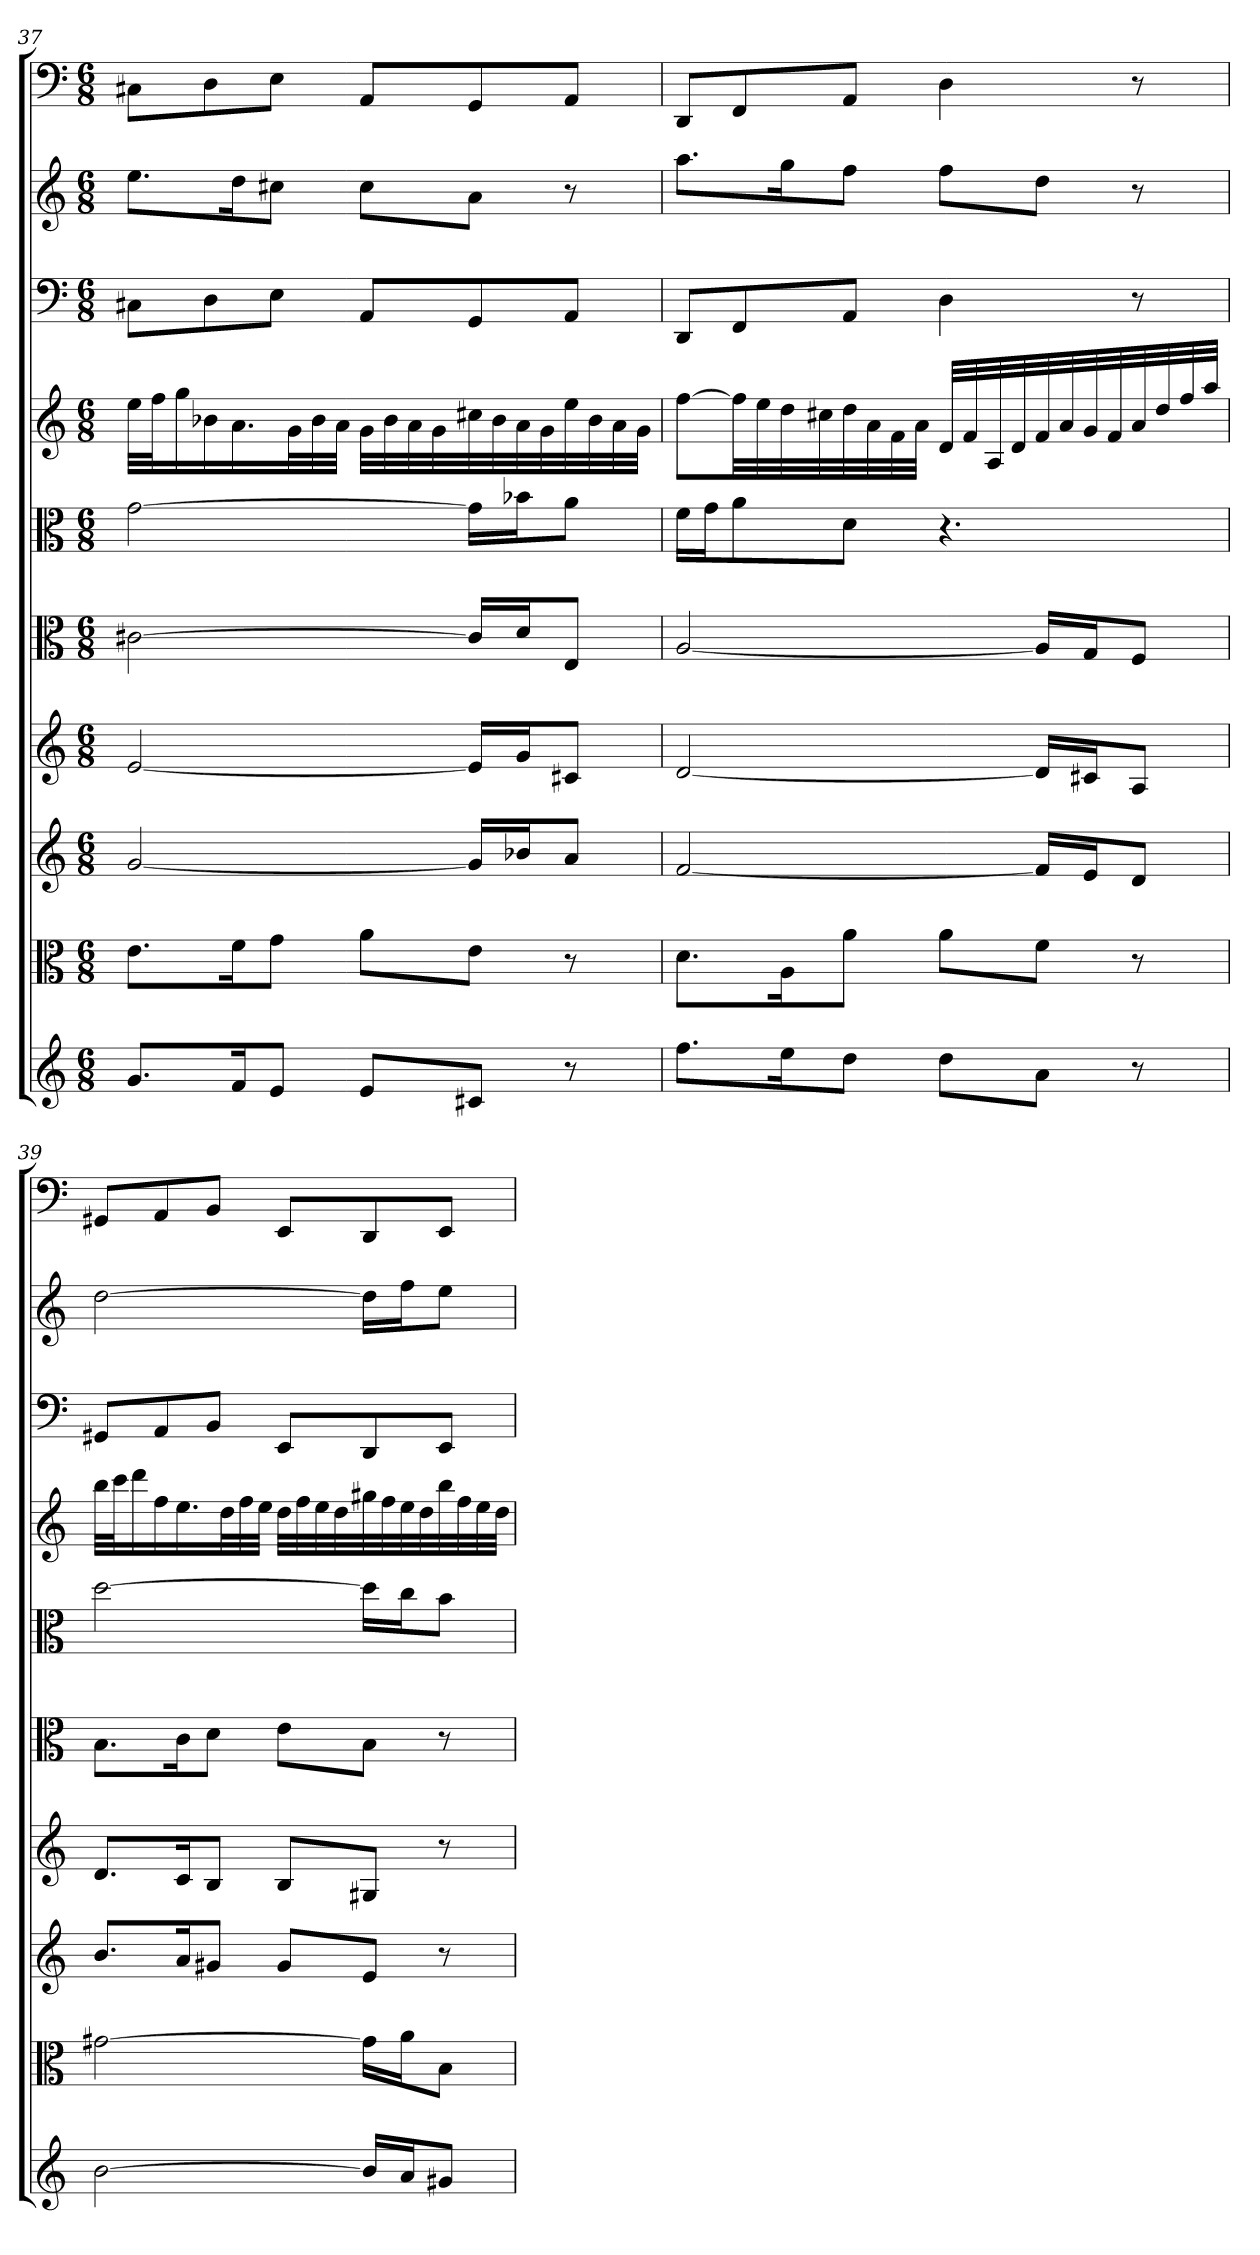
**kern	**kern	**kern	**kern	**kern	**kern	**kern	**kern	**kern	**kern
*part10	*part9	*part8	*part7	*part6	*part5	*part4	*part3	*part2	*part1
*staff10	*staff9	*staff8	*staff7	*staff6	*staff5	*staff4	*staff3	*staff2	*staff1
*	*clefC3	*	*	*clefC3	*clefC3	*	*clefF4	*	*clefF4
*k[]	*k[]	*k[]	*k[]	*k[]	*k[]	*k[]	*k[]	*k[]	*k[]
*a:	*a:	*a:	*a:	*a:	*a:	*a:	*a:	*a:	*a:
*M6/8	*M6/8	*M6/8	*M6/8	*M6/8	*M6/8	*M6/8	*M6/8	*M6/8	*M6/8
=37	=37	=37	=37	=37	=37	=37	=37	=37	=37
8.gL	8.e\L	[2g	[2e	[2c#X	[2g	32eeLLL	8C#X\L	8.eeL	8C#X\L
.	.	.	.	.	.	32ffJ	.	.	.
.	.	.	.	.	.	16gg	.	.	.
.	.	.	.	.	.	16b-X	8D\	.	8D\
16fK	16f\K	.	.	.	.	16.a	.	16ddK	.
8eJ	8g\J	.	.	.	.	.	8E\J	8cc#XJ	8E\J
.	.	.	.	.	.	32gL	.	.	.
.	.	.	.	.	.	32b-	.	.	.
.	.	.	.	.	.	32aJJJ	.	.	.
8eL	8a\L	.	.	.	.	32gLLL	8AA/L	8cc#L	8AA/L
.	.	.	.	.	.	32b-	.	.	.
.	.	.	.	.	.	32a	.	.	.
.	.	.	.	.	.	32g	.	.	.
8c#XJ	8e\J	16gLL]	16eLL]	16c#/LL]	16g\LL]	32cc#X	8GG/	8aJ	8GG/
.	.	.	.	.	.	32b-	.	.	.
.	.	16b-XJ	16gJ	16d/J	16b-X\J	32a	.	.	.
.	.	.	.	.	.	32g	.	.	.
8r	8r	8aJ	8c#XJ	8E/J	8a\J	32ee	8AA/J	8r	8AA/J
.	.	.	.	.	.	32b-	.	.	.
.	.	.	.	.	.	32a	.	.	.
.	.	.	.	.	.	32gJJJ	.	.	.
=38	=38	=38	=38	=38	=38	=38	=38	=38	=38
8.ffL	8.d\L	[2f	[2d	[2A	16f\LL	[8ffL	8DD/L	8.aaL	8DD/L
.	.	.	.	.	16g\J	.	.	.	.
.	.	.	.	.	8a\	32ffLL]	8FF/	.	8FF/
.	.	.	.	.	.	32ee	.	.	.
16eeK	16A\K	.	.	.	.	32dd	.	16ggK	.
.	.	.	.	.	.	32cc#X	.	.	.
8ddJ	8a\J	.	.	.	8d\J	32dd	8AA/J	8ffJ	8AA/J
.	.	.	.	.	.	32a	.	.	.
.	.	.	.	.	.	32f	.	.	.
.	.	.	.	.	.	32aJJJ	.	.	.
8ddL	8a\L	.	.	.	4.r	32dLLL	4D	8ffL	4D
.	.	.	.	.	.	32f	.	.	.
.	.	.	.	.	.	32A	.	.	.
.	.	.	.	.	.	32d	.	.	.
8aJ	8f\J	16fLL]	16dLL]	16A/LL]	.	32f	.	8ddJ	.
.	.	.	.	.	.	32a	.	.	.
.	.	16eJ	16c#XJ	16G/J	.	32g	.	.	.
.	.	.	.	.	.	32f	.	.	.
8r	8r	8dJ	8AJ	8F/J	.	32a	8r	8r	8r
.	.	.	.	.	.	32dd	.	.	.
.	.	.	.	.	.	32ff	.	.	.
.	.	.	.	.	.	32aaJJJ	.	.	.
=39	=39	=39	=39	=39	=39	=39	=39	=39	=39
[2b	[2g#X	8.bL	8.dL	8.B\L	[2dd	32bbLLL	8GG#X/L	[2dd	8GG#X/L
.	.	.	.	.	.	32cccJ	.	.	.
.	.	.	.	.	.	16ddd	.	.	.
.	.	.	.	.	.	16ff	8AA/	.	8AA/
.	.	16aK	16cK	16c\K	.	16.ee	.	.	.
.	.	8g#XJ	8BJ	8d\J	.	.	8BB/J	.	8BB/J
.	.	.	.	.	.	32ddL	.	.	.
.	.	.	.	.	.	32ff	.	.	.
.	.	.	.	.	.	32eeJJJ	.	.	.
.	.	8g#L	8BL	8e\L	.	32ddLLL	8EE/L	.	8EE/L
.	.	.	.	.	.	32ff	.	.	.
.	.	.	.	.	.	32ee	.	.	.
.	.	.	.	.	.	32dd	.	.	.
16bLL]	16g#\LL]	8eJ	8G#XJ	8B\J	16dd\LL]	32gg#X	8DD/	16ddLL]	8DD/
.	.	.	.	.	.	32ff	.	.	.
16aJ	16a\J	.	.	.	16cc\J	32ee	.	16ffJ	.
.	.	.	.	.	.	32dd	.	.	.
8g#XJ	8B\J	8r	8r	8r	8b\J	32bb	8EE/J	8eeJ	8EE/J
.	.	.	.	.	.	32ff	.	.	.
.	.	.	.	.	.	32ee	.	.	.
.	.	.	.	.	.	32ddJJJ	.	.	.
=	=	=	=	=	=	=	=	=	=
*-	*-	*-	*-	*-	*-	*-	*-	*-	*-
